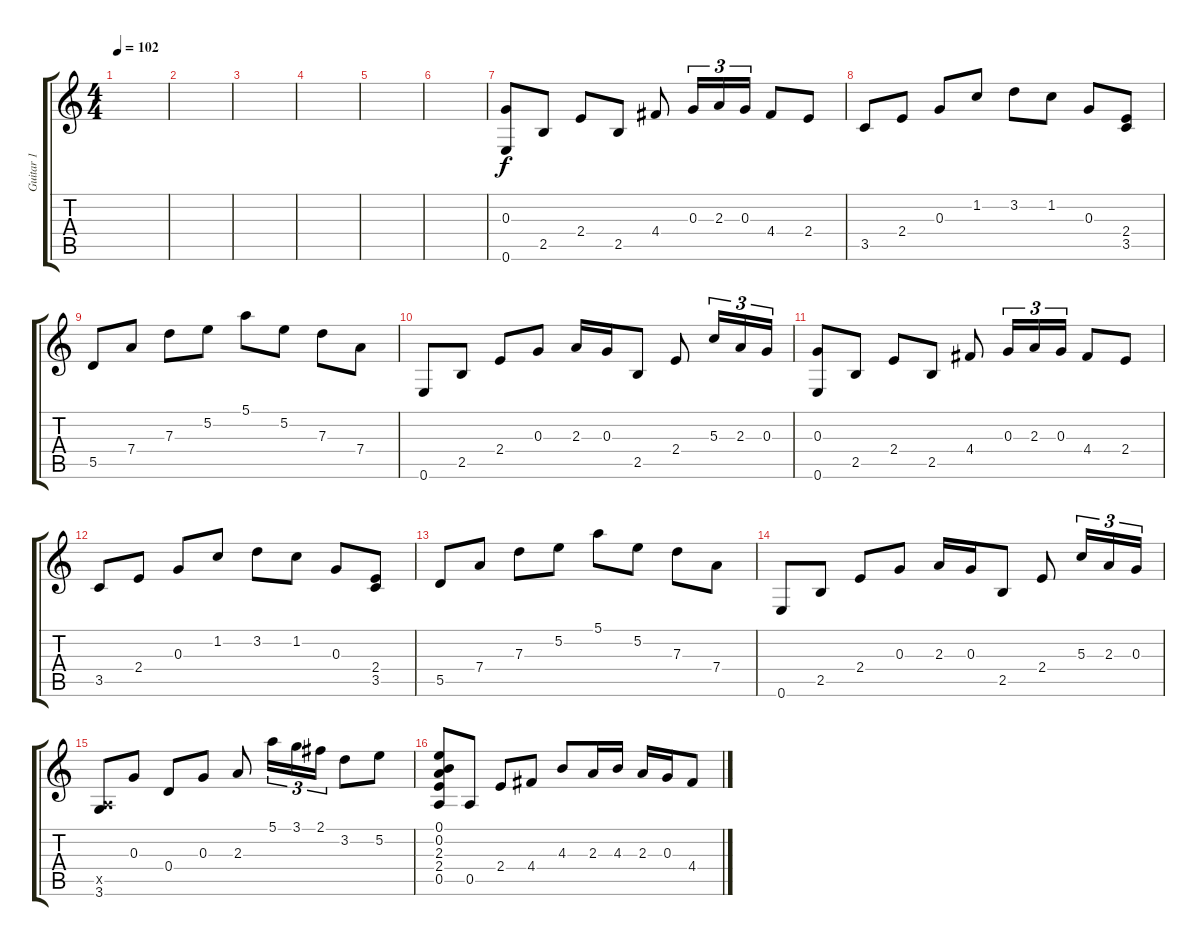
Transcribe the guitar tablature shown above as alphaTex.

\track ("Guitar 1" "Guitar 1") {instrument acousticguitarnylon}
\staff {score tabs}
\tuning (E4 B3 G3 D3 A2 E2) {hide}
\ts (4 4)
\tempo 102
\clef g2
\ks c
|
|
|
|
|
|
(0.3 0.6).8 2.5.8 2.4.8 2.5.8 4.4.8 0.3.16{tu (3 2)} 2.3.16{tu (3 2)} 0.3.16{tu (3 2)} 4.4.8 2.4.8 |
3.5.8 2.4.8 0.3.8 1.2.8 3.2.8 1.2.8 0.3.8 (2.4 3.5).8 |
5.5.8 7.4.8 7.3.8 5.2.8 5.1.8 5.2.8 7.3.8 7.4.8 |
0.6.8 2.5.8 2.4.8 0.3.8 2.3.16 0.3.16 2.5.8 2.4.8 5.3.16{tu (3 2)} 2.3.16{tu (3 2)} 0.3.16{tu (3 2)} |
(0.3 0.6).8 2.5.8 2.4.8 2.5.8 4.4.8 0.3.16{tu (3 2)} 2.3.16{tu (3 2)} 0.3.16{tu (3 2)} 4.4.8 2.4.8 |
3.5.8 2.4.8 0.3.8 1.2.8 3.2.8 1.2.8 0.3.8 (2.4 3.5).8 |
5.5.8 7.4.8 7.3.8 5.2.8 5.1.8 5.2.8 7.3.8 7.4.8 |
0.6.8 2.5.8 2.4.8 0.3.8 2.3.16 0.3.16 2.5.8 2.4.8 5.3.16{tu (3 2)} 2.3.16{tu (3 2)} 0.3.16{tu (3 2)} |
(0.5{x} 3.6).8 0.3.8 0.4.8 0.3.8 2.3.8 5.1.16{tu (3 2)} 3.1.16{tu (3 2)} 2.1.16{tu (3 2)} 3.2.8 5.2.8 |
(0.1 0.2 2.3 2.4 0.5).8 0.5.8 2.4.8 4.4.8 4.3.8 2.3.16 4.3.16 2.3.16 0.3.16 4.4.8
